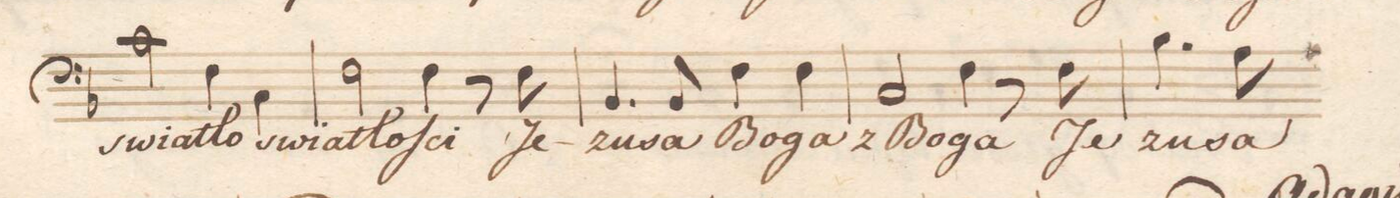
**kern	**text	**dynam
*I"Baʃso	*	*
*clefF4	*	*
*k[b-]	*	*
*met(c)	*	*
*M4/4	*	*
2c\	swiat-	.
4F\	-ło-	.
4C\	swia-	.
=16	=16	=16
2F\	-tłoʃ-	.
4F\	-ci	.
8r	.	.
8F\	Je-	.
=17	=17	=17
4.BB-/	-zu-	.
8BB-/	-sa	.
4F\	Bo-	.
4F\	-ga	.
=18	=18	=18
2C/	z_Bo-	.
4F\	-ga	.
8r	.	.
8F\	Je-	.
=19	=19	=19
4.B-\	-zu-	.
8A\	-sa	.
*-	*-	*-
